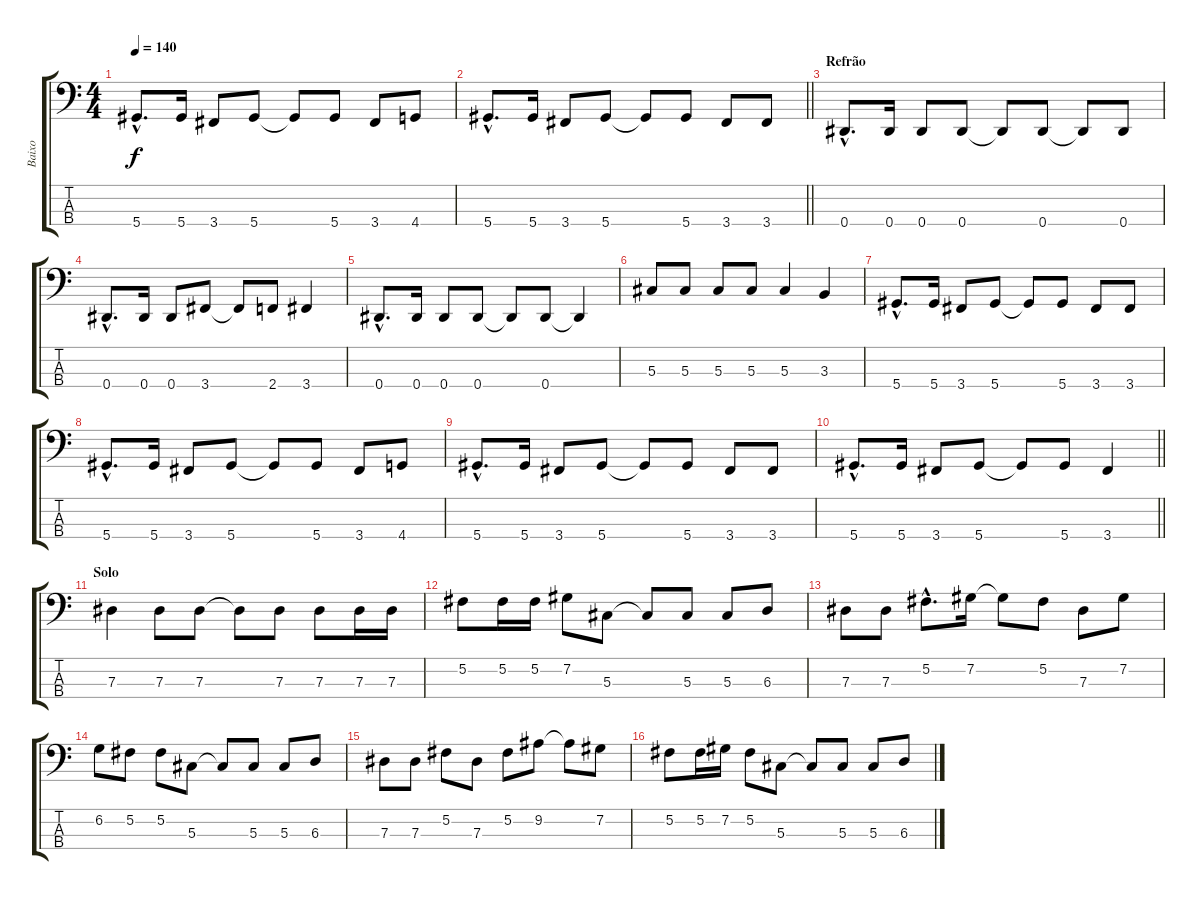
\track ("Baixo" "Baixo") {instrument electricbasspick}
\staff {score tabs}
\tuning (Gb2 Db2 Ab1 Eb1) {hide}
\ts (4 4)
\tempo 140
\clef f4
\ks c
5.4{hac}.8{d dy f} 5.4.16 3.4.8 5.4.8 5.4{t}.8 5.4.8 3.4.8 4.4.8 |
\barLineRight lightlight
5.4{hac}.8{d} 5.4.16 3.4.8 5.4.8 5.4{t}.8 5.4.8 3.4.8 3.4.8 |
\section ("" "Refrão")
0.4{hac}.8{d} 0.4.16 0.4.8 0.4.8 0.4{t}.8 0.4.8 0.4{t}.8 0.4.8 |
0.4{hac}.8{d} 0.4.16 0.4.8 3.4.8 3.4{t}.8 2.4.8 3.4.4 |
0.4{hac}.8{d} 0.4.16 0.4.8 0.4.8 0.4{t}.8 0.4.8 0.4{t}.4 |
5.3.8 5.3.8 5.3.8 5.3.8 5.3.4 3.3.4 |
5.4{hac}.8{d} 5.4.16 3.4.8 5.4.8 5.4{t}.8 5.4.8 3.4.8 3.4.8 |
5.4{hac}.8{d} 5.4.16 3.4.8 5.4.8 5.4{t}.8 5.4.8 3.4.8 4.4.8 |
5.4{hac}.8{d} 5.4.16 3.4.8 5.4.8 5.4{t}.8 5.4.8 3.4.8 3.4.8 |
\barLineRight lightlight
5.4{hac}.8{d} 5.4.16 3.4.8 5.4.8 5.4{t}.8 5.4.8 3.4.4 |
\section ("" "Solo")
7.3.4{instrument overdrivenguitar} 7.3.8 7.3.8 7.3{t}.8 7.3.8 7.3.8 7.3.16 7.3.16 |
5.2.8 5.2.16 5.2.16 7.2.8 5.3.8 5.3{t}.8 5.3.8 5.3.8 6.3.8 |
7.3.8 7.3.8 5.2{hac}.8{d} 7.2.16 7.2{t}.8 5.2.8 7.3.8 7.2.8 |
6.2.8 5.2.8 5.2.8 5.3.8 5.3{t}.8 5.3.8 5.3.8 6.3.8 |
7.3.8 7.3.8 5.2.8 7.3.8 5.2.8 9.2.8 9.2{t}.8 7.2.8 |
5.2.8 5.2.16 7.2.16 5.2.8 5.3.8 5.3{t}.8 5.3.8 5.3.8 6.3.8
